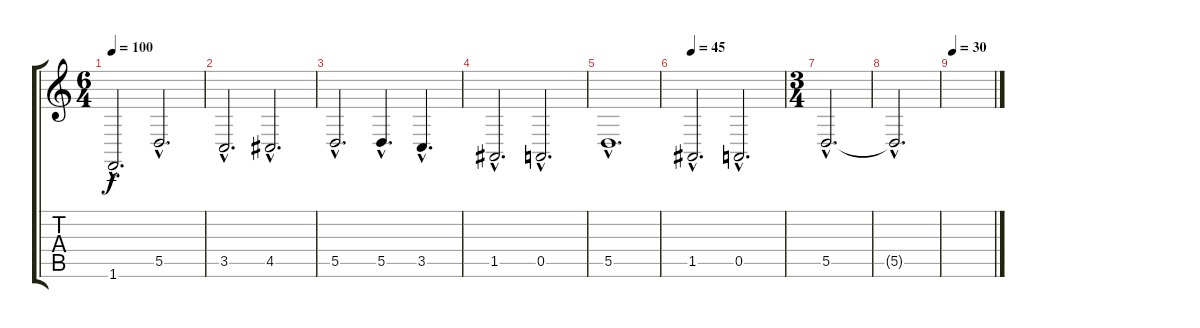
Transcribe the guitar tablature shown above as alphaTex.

\track "" {instrument stringensemble1}
\staff {score tabs}
\tuning (E4 B3 G3 D3 A2 E2) {hide}
\ts (6 4)
\tempo 100
\clef g2
\ks c
1.6{hac}.2{d dy f} 5.5{hac}.2{d} |
3.5{hac}.2{d} 4.5{hac}.2{d} |
5.5{hac}.2{d} 5.5{hac}.4{d} 3.5{hac}.4{d} |
1.5{hac}.2{d} 0.5{hac}.2{d} |
5.5{hac}.1{d} |
\tempo 45
1.5{hac}.2{d} 0.5{hac}.2{d} |
\ts (3 4)
5.5{hac}.2{d volume 0} |
5.5{hac t}.2{d} |
\tempo 30
